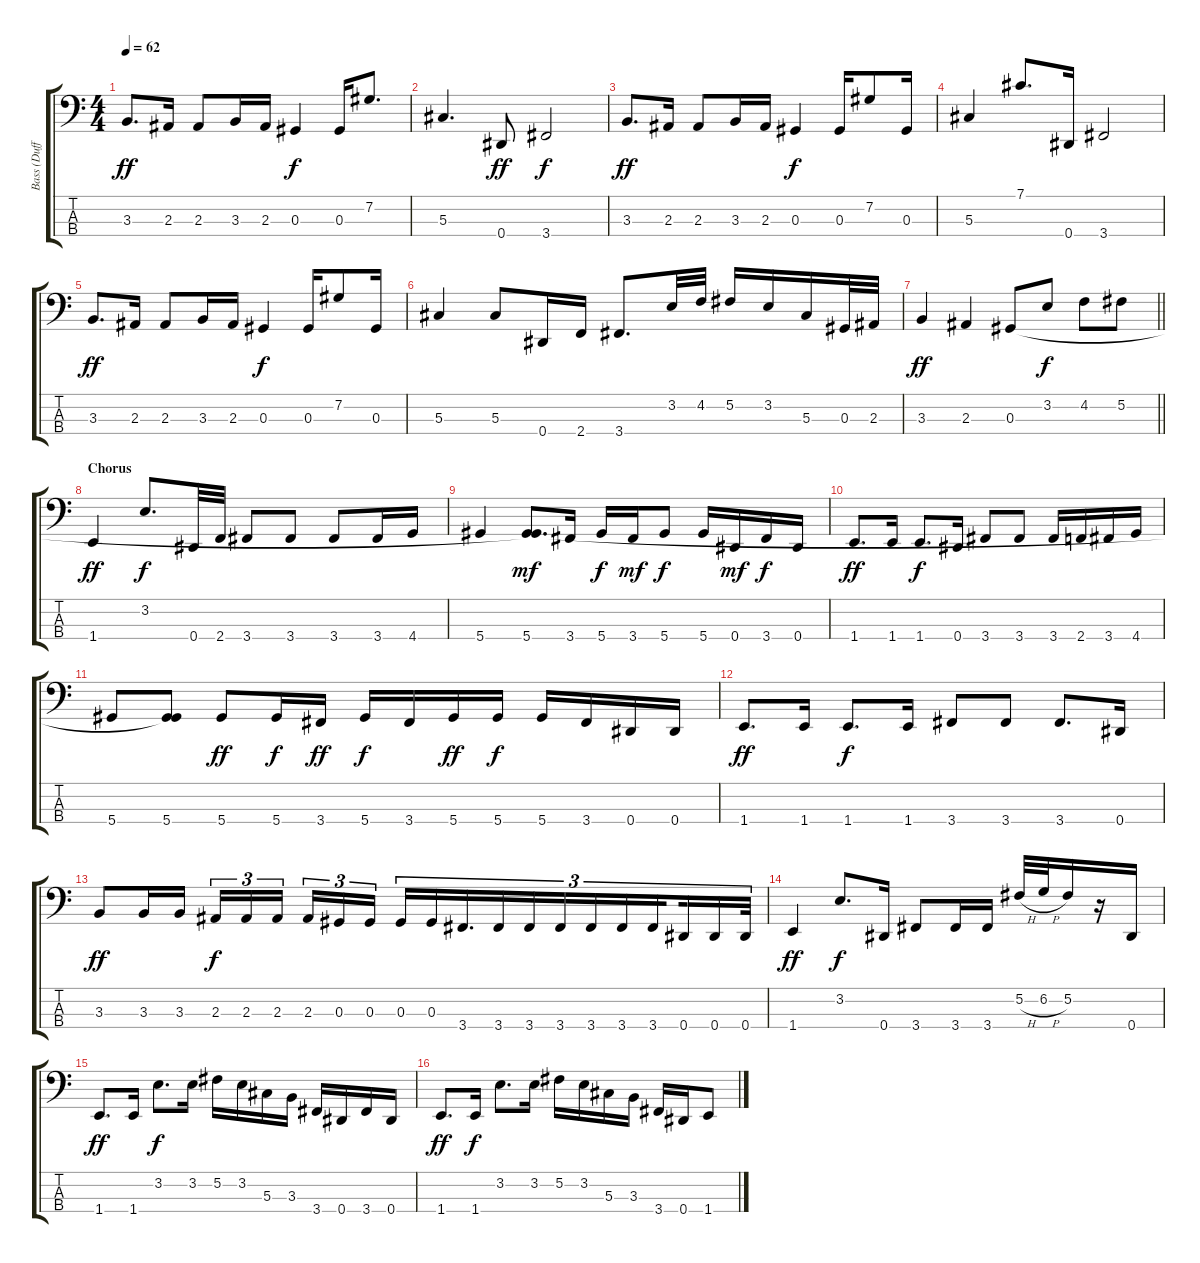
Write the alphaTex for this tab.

\track ("Bass (Duff)" "Bass (Duff") {instrument electricbasspick}
\staff {score tabs}
\tuning (Gb2 Db2 Ab1 Eb1) {hide}
\ts (4 4)
\tempo 62
\clef f4
\ks c
3.3.8{d dy ff} 2.3.16 2.3.8 3.3.16 2.3.16 0.3.4{dy f} 0.3.16 7.2.8{d} |
5.3.4{d} 0.4.8{dy ff} 3.4.2{dy f} |
3.3.8{d dy ff} 2.3.16 2.3.8 3.3.16 2.3.16 0.3.4{dy f} 0.3.16 7.2.8 0.3.16 |
5.3.4 7.1.8{d} 0.4.16 3.4.2 |
3.3.8{d dy ff} 2.3.16 2.3.8 3.3.16 2.3.16 0.3.4{dy f} 0.3.16 7.2.8 0.3.16 |
5.3.4 5.3.8 0.4.16 2.4.16 3.4.8{d} 3.2.32 4.2.32 5.2.16 3.2.16 5.3.16 0.3.32 2.3.32 |
\barLineRight lightlight
3.3.4{dy ff} 2.3.4 0.3.8 3.2.8{dy f} 4.2.8 5.2.8 |
\section ("" "Chorus")
1.4.4{dy ff} 3.2.8{d dy f} 0.4.32 2.4.32 3.4.8 3.4.8 3.4.8 3.4.16 4.4.16 |
5.4.4 (0.3{t} 5.4).8{d dy mf} 3.4.16 5.4.16{dy f} 3.4.16{dy mf} 5.4.8{dy f} 5.4.16 0.4.16{dy mf} 3.4.16{dy f} 0.4.16 |
1.4.8{d dy ff} 1.4.16 1.4.8{d dy f} 0.4.16 3.4.8 3.4.8 3.4.16 2.4.16 3.4.16 4.4.16 |
5.4.8 (0.3{t} 5.4).8 5.4.8{dy ff} 5.4.16{dy f} 3.4.16{dy ff} 5.4.16{dy f} 3.4.16 5.4.16{dy ff} 5.4.16{dy f} 5.4.16 3.4.16 0.4.16 0.4.16 |
1.4.8{d dy ff} 1.4.16 1.4.8{d dy f} 1.4.16 3.4.8 3.4.8 3.4.8{d} 0.4.16 |
3.3.8{dy ff} 3.3.16 3.3.16 2.3.16{tu (3 2) dy f} 2.3.16{tu (3 2)} 2.3.16{tu (3 2) beam splitsecondary} 2.3.16{tu (3 2)} 0.3.16{tu (3 2)} 0.3.16{tu (3 2)} 0.3.16{tu (3 2)} 0.3.16{tu (3 2)} 3.4.16{d tu (3 2)} 3.4.16{tu (3 2)} 3.4.16{tu (3 2)} 3.4.16{tu (3 2)} 3.4.16{tu (3 2)} 3.4.16{tu (3 2)} 3.4.16{tu (3 2) beam splitsecondary} 0.4.16{tu (3 2)} 0.4.16{tu (3 2)} 0.4.32{tu (3 2)} |
1.4.4{dy ff} 3.2.8{d dy f} 0.4.16 3.4.8 3.4.16 3.4.16 5.2{h}.32 6.2{h}.32 5.2.16 r.16 0.4.16 |
1.4.8{d dy ff} 1.4.16 3.2.8{d dy f} 3.2.16 5.2.16 3.2.16 5.3.16 3.3.16 3.4.16 0.4.16 3.4.16 0.4.16 |
1.4.8{d dy ff} 1.4.16{dy f} 3.2.8{d} 3.2.16 5.2.16 3.2.16 5.3.16 3.3.16 3.4.16 0.4.16 1.4.8
